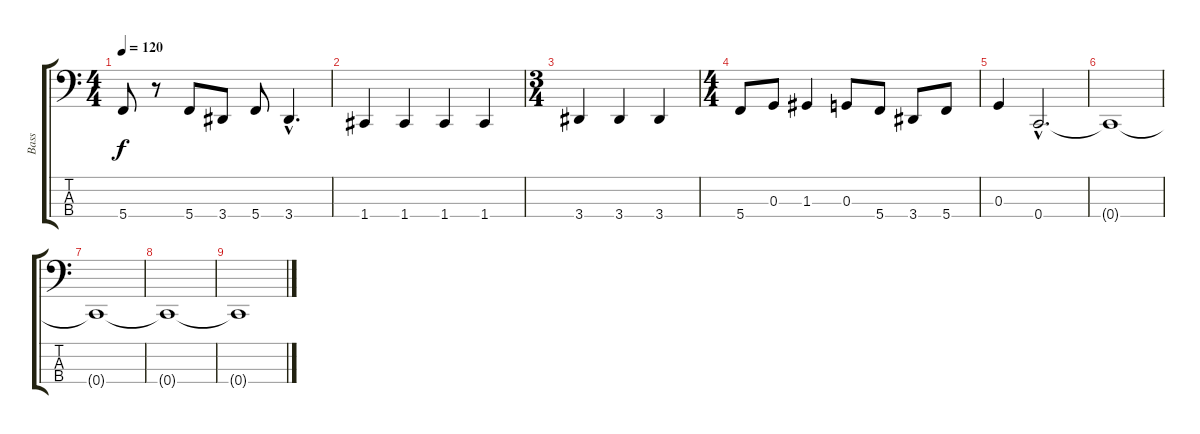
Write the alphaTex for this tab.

\track ("Bass" "Bass") {instrument electricbasspick}
\staff {score tabs}
\tuning (F2 C2 G1 C1) {hide}
\ts (4 4)
\tempo 120
\clef f4
\ks c
5.4.8{dy f} r.8 5.4.8 3.4.8 5.4.8 3.4{hac}.4{d} |
1.4.4 1.4.4 1.4.4 1.4.4 |
\ts (3 4)
3.4.4 3.4.4 3.4.4 |
\ts (4 4)
5.4.8 0.3.8 1.3.4 0.3.8 5.4.8 3.4.8 5.4.8 |
0.3.4 0.4{hac}.2{d} |
0.4{t}.1{volume 0} |
0.4{t}.1 |
0.4{t}.1 |
0.4{t}.1
